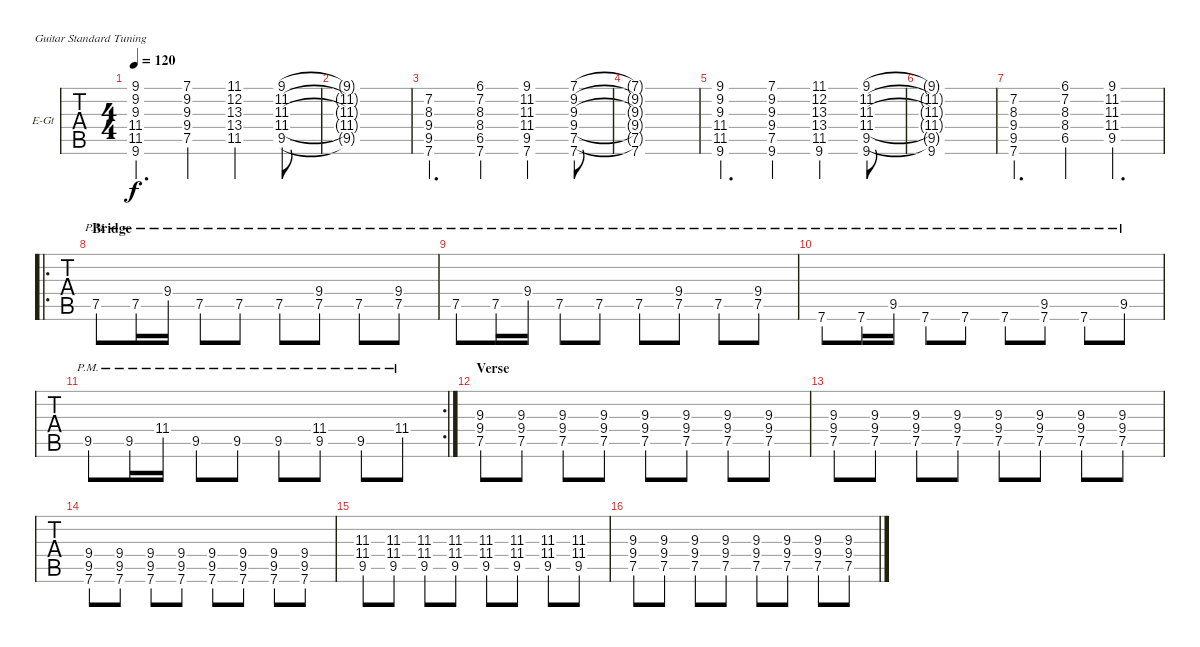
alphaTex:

\bracketExtendMode groupsimilarinstruments
\firstSystemTrackNameOrientation horizontal
\otherSystemsTrackNameOrientation horizontal
\track ("Albert" "E-Gt") {instrument overdrivenguitar}
\staff {tabs}
\tuning (E4 B3 G3 D3 A2 E2)
\ts (4 4)
\tempo 120
\clef g2
\ks c
(9.1 9.2 9.3 11.4 11.5 9.6).4{d dy f} (7.1 9.2 9.3 9.4 7.5).4 (11.1 12.2 13.3 13.4 11.5).4 (9.1 11.2 11.3 11.4 9.5).8 |
(9.1{t} 11.2{t} 11.3{t} 11.4{t} 9.5{t}).1 |
(7.2 8.3 9.4 9.5 7.6).4{d} (6.1 7.2 8.3 8.4 6.5 7.6).4 (9.1 11.2 11.3 11.4 9.5 7.6).4 (7.1 9.2 9.3 9.4 7.5 7.6).8 |
(7.1{t} 9.2{t} 9.3{t} 9.4{t} 7.5{t} 7.6).1 |
(9.1 9.2 9.3 11.4 11.5 9.6).4{d} (7.1 9.2 9.3 9.4 7.5 9.6).4 (11.1 12.2 13.3 13.4 11.5 9.6).4 (9.1 11.2 11.3 11.4 9.5 9.6).8 |
(9.1{t} 11.2{t} 11.3{t} 11.4{t} 9.5{t} 9.6).1 |
(7.2 8.3 9.4 9.5 7.6).4{d} (6.1 7.2 8.3 8.4 6.5).4 (9.1 11.2 11.3 11.4 9.5).4{d} |
\ro
\section ("" "Bridge")
7.5{pm}.8 7.5{pm}.16 9.4{pm}.16 7.5{pm}.8 7.5{pm}.8 7.5{pm}.8 (7.5{pm} 9.4{pm}).8 7.5{pm}.8 (9.4{pm} 7.5{pm}).8 |
7.5{pm}.8 7.5{pm}.16 9.4{pm}.16 7.5{pm}.8 7.5{pm}.8 7.5{pm}.8 (7.5{pm} 9.4{pm}).8 7.5{pm}.8 (9.4{pm} 7.5{pm}).8 |
7.6{pm}.8 7.6{pm}.16 9.5{pm}.16 7.6{pm}.8 7.6{pm}.8 7.6{pm}.8 (9.5{pm} 7.6{pm}).8 7.6{pm}.8 9.5{pm}.8 |
\rc 2
9.5{pm}.8 9.5{pm}.16 11.4{pm}.16 9.5{pm}.8 9.5{pm}.8 9.5{pm}.8 (11.4{pm} 9.5{pm}).8 9.5{pm}.8 11.4{pm}.8 |
\section ("" "Verse")
(9.3 9.4 7.5).8 (9.3 9.4 7.5).8 (9.3 9.4 7.5).8 (9.3 9.4 7.5).8 (9.3 9.4 7.5).8 (9.3 9.4 7.5).8 (9.3 9.4 7.5).8 (9.3 9.4 7.5).8 |
(9.3 9.4 7.5).8 (9.3 9.4 7.5).8 (9.3 9.4 7.5).8 (9.3 9.4 7.5).8 (9.3 9.4 7.5).8 (9.3 9.4 7.5).8 (9.3 9.4 7.5).8 (9.3 9.4 7.5).8 |
(9.4 9.5 7.6).8 (9.4 9.5 7.6).8 (9.4 9.5 7.6).8 (9.4 9.5 7.6).8 (9.4 9.5 7.6).8 (9.4 9.5 7.6).8 (9.4 9.5 7.6).8 (9.4 9.5 7.6).8 |
(11.3 11.4 9.5).8 (11.3 11.4 9.5).8 (11.3 11.4 9.5).8 (11.3 11.4 9.5).8 (11.3 11.4 9.5).8 (11.3 11.4 9.5).8 (11.3 11.4 9.5).8 (11.3 11.4 9.5).8 |
(9.3 9.4 7.5).8 (9.3 9.4 7.5).8 (9.3 9.4 7.5).8 (9.3 9.4 7.5).8 (9.3 9.4 7.5).8 (9.3 9.4 7.5).8 (9.3 9.4 7.5).8 (9.3 9.4 7.5).8
